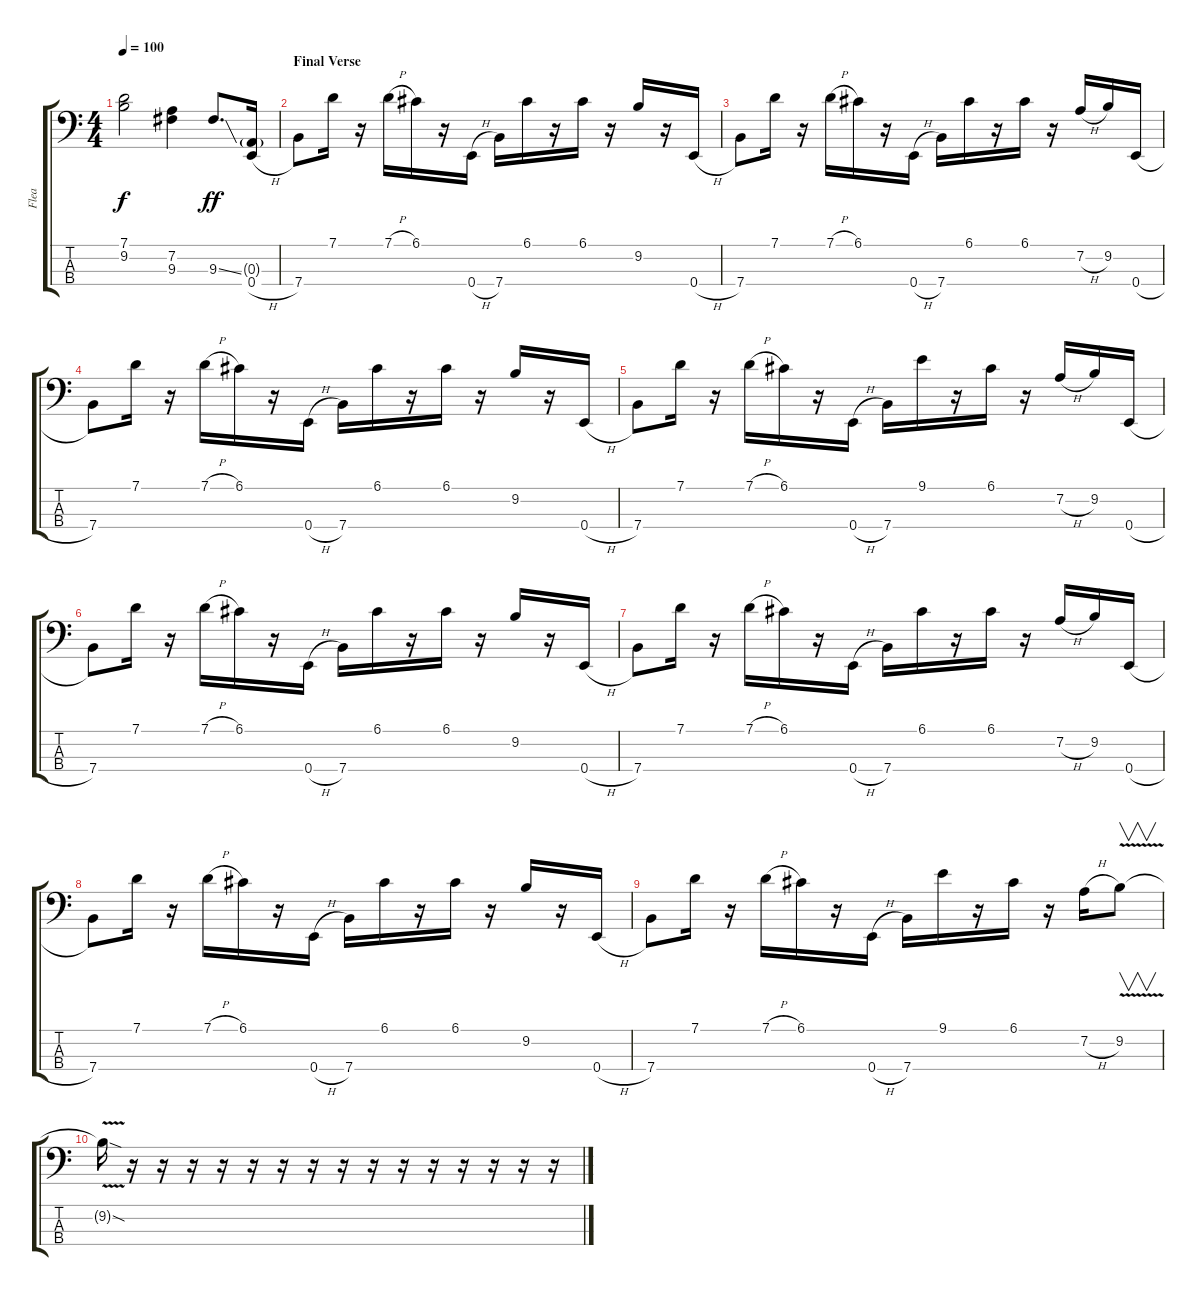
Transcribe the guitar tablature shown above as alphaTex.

\track ("Flea" "Flea") {instrument electricbassfinger}
\staff {score tabs}
\tuning (G2 D2 A1 E1) {hide}
\ts (4 4)
\tempo 100
\clef f4
\ks c
(7.1 9.2).2{dy f} (7.2 9.3).4 9.3{ss}.8{d dy ff} (0.3{g} 0.4{h}).16 |
\section ("" "Final Verse")
7.4.8 7.1.16 r.16 7.1{h}.16 6.1.16 r.16 0.4{h}.16 7.4.16 6.1.16 r.16 6.1.16 r.16 9.2.16 r.16 0.4{h}.16 |
7.4.8 7.1.16 r.16 7.1{h}.16 6.1.16 r.16 0.4{h}.16 7.4.16 6.1.16 r.16 6.1.16 r.16 7.2{h}.16 9.2.16 0.4{h}.16 |
7.4.8 7.1.16 r.16 7.1{h}.16 6.1.16 r.16 0.4{h}.16 7.4.16 6.1.16 r.16 6.1.16 r.16 9.2.16 r.16 0.4{h}.16 |
7.4.8 7.1.16 r.16 7.1{h}.16 6.1.16 r.16 0.4{h}.16 7.4.16 9.1.16 r.16 6.1.16 r.16 7.2{h}.16 9.2.16 0.4{h}.16 |
7.4.8 7.1.16 r.16 7.1{h}.16 6.1.16 r.16 0.4{h}.16 7.4.16 6.1.16 r.16 6.1.16 r.16 9.2.16 r.16 0.4{h}.16 |
7.4.8 7.1.16 r.16 7.1{h}.16 6.1.16 r.16 0.4{h}.16 7.4.16 6.1.16 r.16 6.1.16 r.16 7.2{h}.16 9.2.16 0.4{h}.16 |
7.4.8 7.1.16 r.16 7.1{h}.16 6.1.16 r.16 0.4{h}.16 7.4.16 6.1.16 r.16 6.1.16 r.16 9.2.16 r.16 0.4{h}.16 |
7.4.8 7.1.16 r.16 7.1{h}.16 6.1.16 r.16 0.4{h}.16 7.4.16 9.1.16 r.16 6.1.16 r.16 7.2{h}.16 9.2{v}.8{v} |
9.2{sod t}.16 r.16 r.16 r.16 r.16 r.16 r.16 r.16 r.16 r.16 r.16 r.16 r.16 r.16 r.16 r.16
